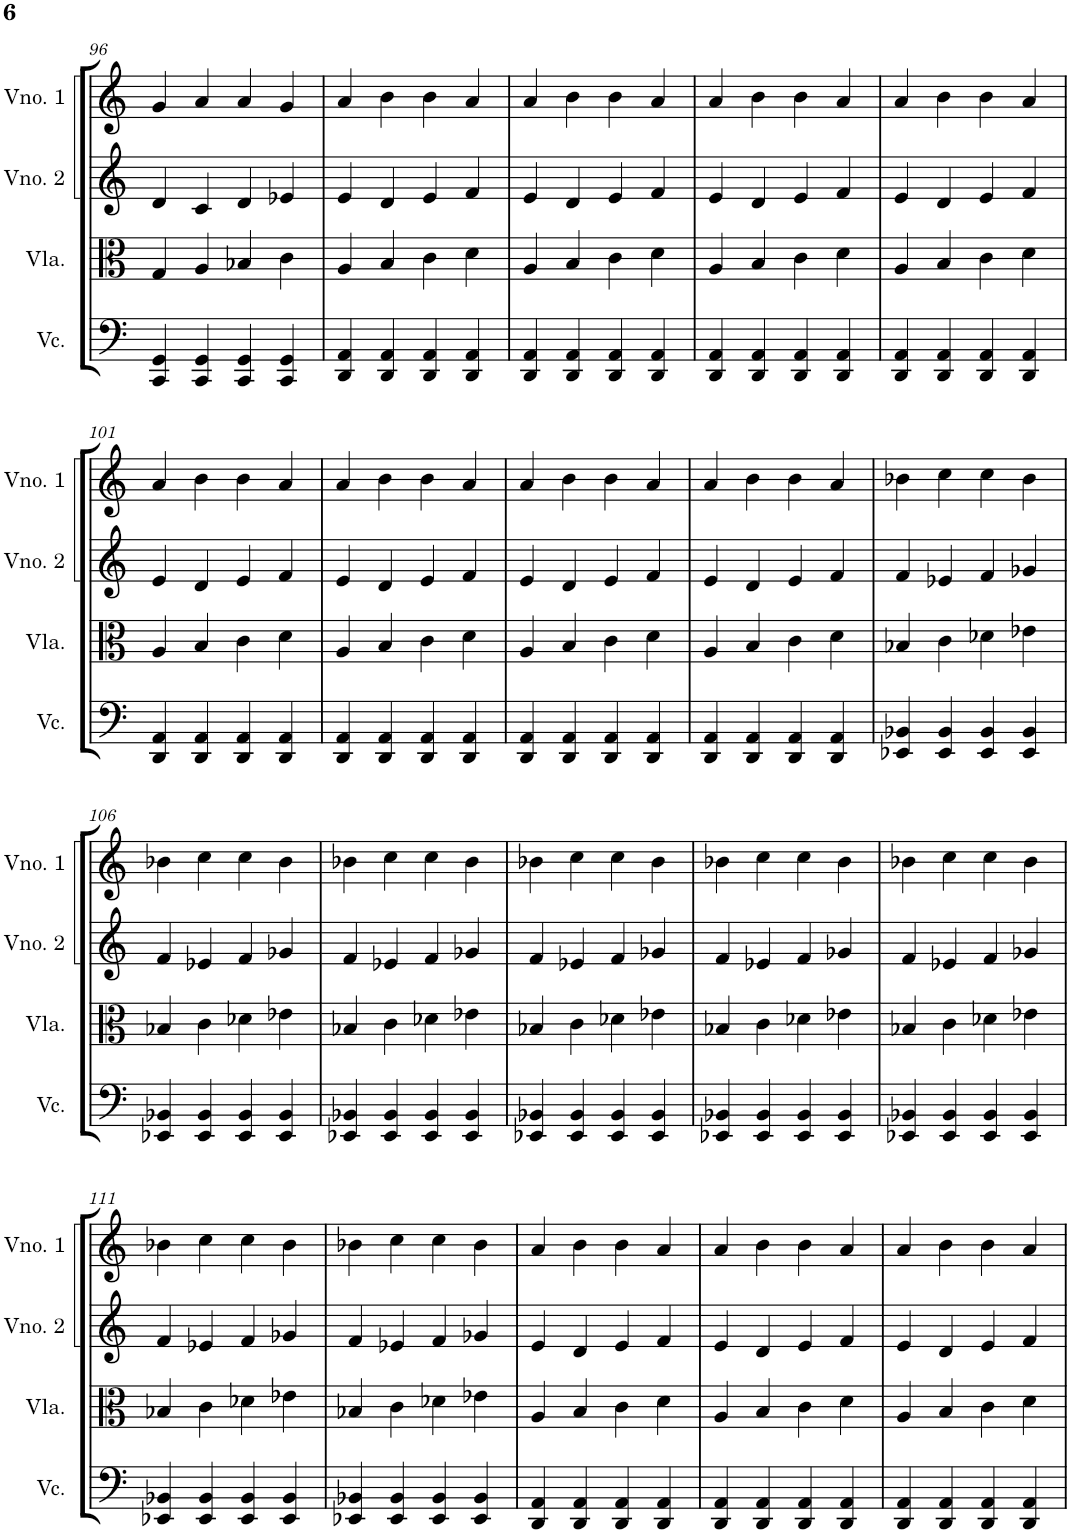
**kern	**kern	**kern	**kern
*part4	*part3	*part2	*part1
*staff4	*staff3	*staff2	*staff1
*I"Violoncelo	*I"Viola	*I"Violino 2	*I"Violino 1
*I'Vc.	*I'Vla.	*I'Vno. 2	*I'Vno. 1
!!LO:PB:g=z
*clefF4	*clefC3	*clefG2	*clefG2
*k[]	*k[]	*k[]	*k[]
*M4/4	*M4/4	*M4/4	*M4/4
=96	=96	=96	=96
4CC/ 4GG/	4G/	4d/	4g/
4CC/ 4GG/	4A/	4c/	4a/
4CC/ 4GG/	4B-X/	4d/	4a/
4CC/ 4GG/	4c\	4e-X/	4g/
=97	=97	=97	=97
4DD/ 4AA/	4A/	4e/	4a/
4DD/ 4AA/	4B/	4d/	4b\
4DD/ 4AA/	4c\	4e/	4b\
4DD/ 4AA/	4d\	4f/	4a/
=98	=98	=98	=98
4DD/ 4AA/	4A/	4e/	4a/
4DD/ 4AA/	4B/	4d/	4b\
4DD/ 4AA/	4c\	4e/	4b\
4DD/ 4AA/	4d\	4f/	4a/
=99	=99	=99	=99
4DD/ 4AA/	4A/	4e/	4a/
4DD/ 4AA/	4B/	4d/	4b\
4DD/ 4AA/	4c\	4e/	4b\
4DD/ 4AA/	4d\	4f/	4a/
=100	=100	=100	=100
4DD/ 4AA/	4A/	4e/	4a/
4DD/ 4AA/	4B/	4d/	4b\
4DD/ 4AA/	4c\	4e/	4b\
4DD/ 4AA/	4d\	4f/	4a/
!!LO:LB:g=z
=101	=101	=101	=101
4DD/ 4AA/	4A/	4e/	4a/
4DD/ 4AA/	4B/	4d/	4b\
4DD/ 4AA/	4c\	4e/	4b\
4DD/ 4AA/	4d\	4f/	4a/
=102	=102	=102	=102
4DD/ 4AA/	4A/	4e/	4a/
4DD/ 4AA/	4B/	4d/	4b\
4DD/ 4AA/	4c\	4e/	4b\
4DD/ 4AA/	4d\	4f/	4a/
=103	=103	=103	=103
4DD/ 4AA/	4A/	4e/	4a/
4DD/ 4AA/	4B/	4d/	4b\
4DD/ 4AA/	4c\	4e/	4b\
4DD/ 4AA/	4d\	4f/	4a/
=104	=104	=104	=104
4DD/ 4AA/	4A/	4e/	4a/
4DD/ 4AA/	4B/	4d/	4b\
4DD/ 4AA/	4c\	4e/	4b\
4DD/ 4AA/	4d\	4f/	4a/
=105	=105	=105	=105
4EE-X/ 4BB-X/	4B-X/	4f/	4b-X\
4EE-/ 4BB-/	4c\	4e-X/	4cc\
4EE-/ 4BB-/	4d-X\	4f/	4cc\
4EE-/ 4BB-/	4e-X\	4g-X/	4b-\
!!LO:LB:g=z
=106	=106	=106	=106
4EE-X/ 4BB-X/	4B-X/	4f/	4b-X\
4EE-/ 4BB-/	4c\	4e-X/	4cc\
4EE-/ 4BB-/	4d-X\	4f/	4cc\
4EE-/ 4BB-/	4e-X\	4g-X/	4b-\
=107	=107	=107	=107
4EE-X/ 4BB-X/	4B-X/	4f/	4b-X\
4EE-/ 4BB-/	4c\	4e-X/	4cc\
4EE-/ 4BB-/	4d-X\	4f/	4cc\
4EE-/ 4BB-/	4e-X\	4g-X/	4b-\
=108	=108	=108	=108
4EE-X/ 4BB-X/	4B-X/	4f/	4b-X\
4EE-/ 4BB-/	4c\	4e-X/	4cc\
4EE-/ 4BB-/	4d-X\	4f/	4cc\
4EE-/ 4BB-/	4e-X\	4g-X/	4b-\
=109	=109	=109	=109
4EE-X/ 4BB-X/	4B-X/	4f/	4b-X\
4EE-/ 4BB-/	4c\	4e-X/	4cc\
4EE-/ 4BB-/	4d-X\	4f/	4cc\
4EE-/ 4BB-/	4e-X\	4g-X/	4b-\
=110	=110	=110	=110
4EE-X/ 4BB-X/	4B-X/	4f/	4b-X\
4EE-/ 4BB-/	4c\	4e-X/	4cc\
4EE-/ 4BB-/	4d-X\	4f/	4cc\
4EE-/ 4BB-/	4e-X\	4g-X/	4b-\
!!LO:LB:g=z
=111	=111	=111	=111
4EE-X/ 4BB-X/	4B-X/	4f/	4b-X\
4EE-/ 4BB-/	4c\	4e-X/	4cc\
4EE-/ 4BB-/	4d-X\	4f/	4cc\
4EE-/ 4BB-/	4e-X\	4g-X/	4b-\
=112	=112	=112	=112
4EE-X/ 4BB-X/	4B-X/	4f/	4b-X\
4EE-/ 4BB-/	4c\	4e-X/	4cc\
4EE-/ 4BB-/	4d-X\	4f/	4cc\
4EE-/ 4BB-/	4e-X\	4g-X/	4b-\
=113	=113	=113	=113
4DD/ 4AA/	4A/	4e/	4a/
4DD/ 4AA/	4B/	4d/	4b\
4DD/ 4AA/	4c\	4e/	4b\
4DD/ 4AA/	4d\	4f/	4a/
=114	=114	=114	=114
4DD/ 4AA/	4A/	4e/	4a/
4DD/ 4AA/	4B/	4d/	4b\
4DD/ 4AA/	4c\	4e/	4b\
4DD/ 4AA/	4d\	4f/	4a/
=115	=115	=115	=115
4DD/ 4AA/	4A/	4e/	4a/
4DD/ 4AA/	4B/	4d/	4b\
4DD/ 4AA/	4c\	4e/	4b\
4DD/ 4AA/	4d\	4f/	4a/
=	=	=	=
*-	*-	*-	*-
